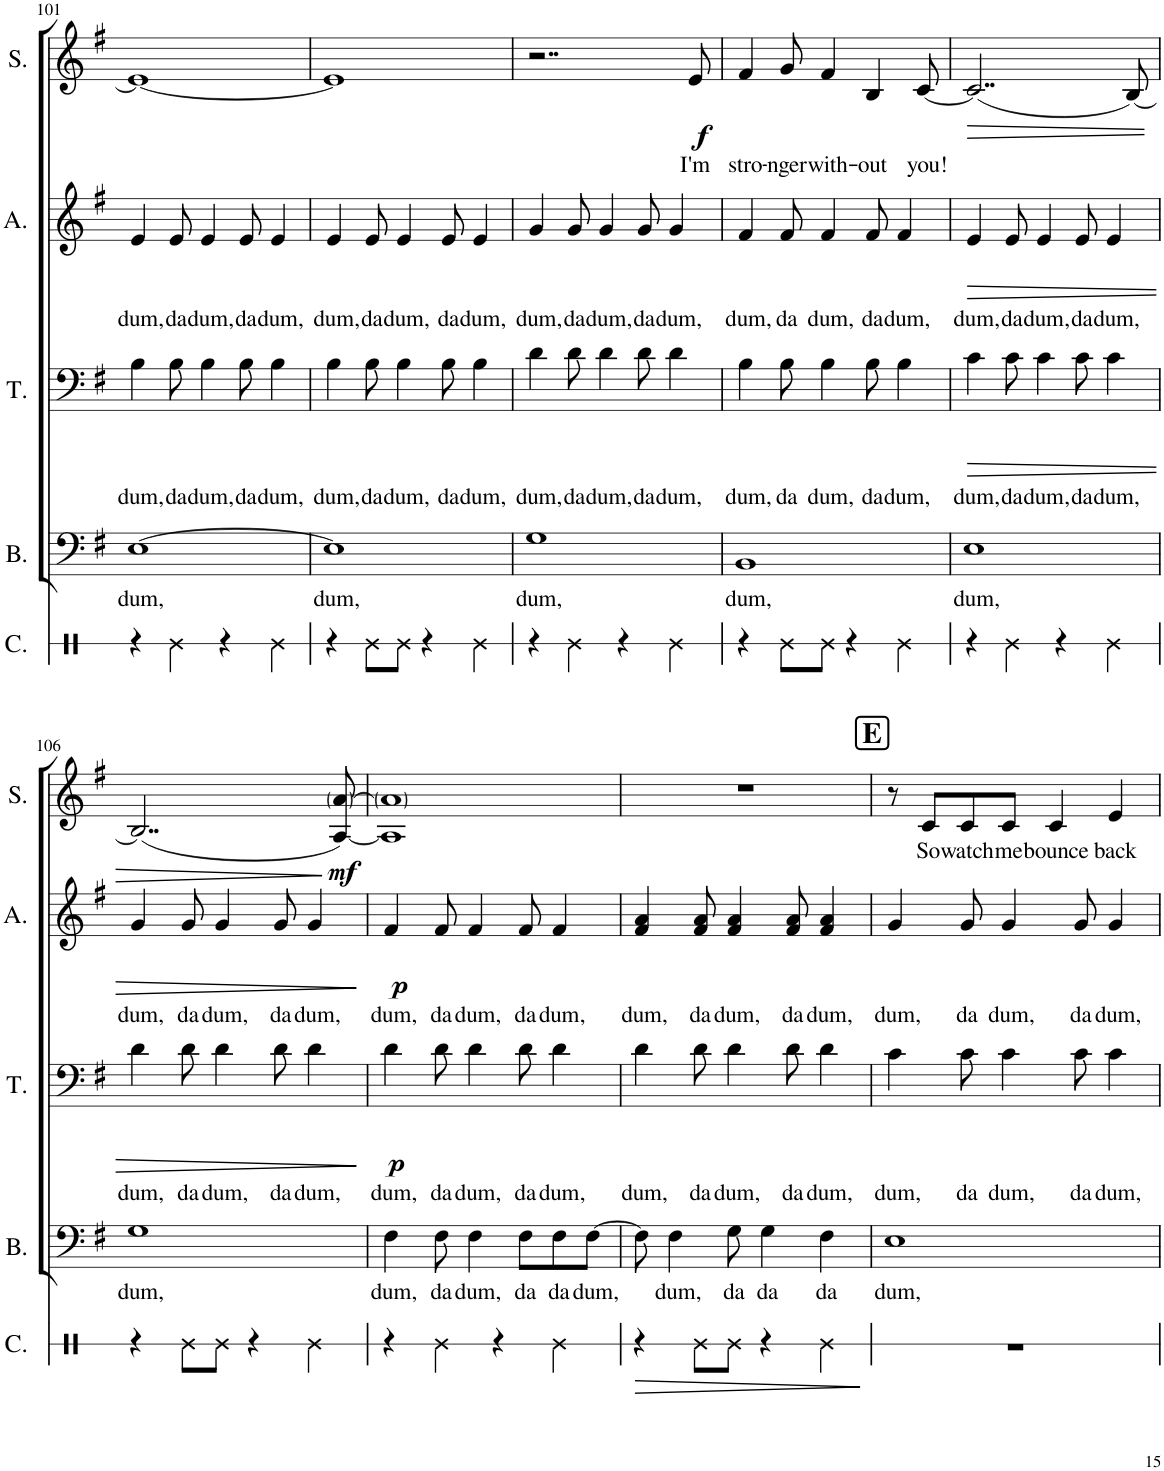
**kern	**dynam	**kern	**text	**kern	**text	**dynam	**kern	**text	**dynam	**kern	**text	**dynam
*part5	*part5	*part4	*part4	*part3	*part3	*part3	*part2	*part2	*part2	*part1	*part1	*part1
*staff5	*staff5	*staff4	*staff4	*staff3	*staff3	*staff3	*staff2	*staff2	*staff2	*staff1	*staff1	*staff1
*I"Claps	*	*I"Bass	*	*I"Tenor	*	*	*I"Alto	*	*	*I"Soprano	*	*
*I'C.	*	*I'B.	*	*I'T.	*	*	*I'A.	*	*	*I'S.	*	*
!!LO:PB:g=z
*clefX	*	*clefF4	*	*clefF4	*	*	*clefG2	*	*	*clefG2	*	*
*k[]	*	*k[f#]	*	*k[f#]	*	*	*k[f#]	*	*	*k[f#]	*	*
*M4/4	*	*M4/4	*	*M4/4	*	*	*M4/4	*	*	*M4/4	*	*
=101	=101	=101	=101	=101	=101	=101	=101	=101	=101	=101	=101	=101
!	!	!	!LO:LY:b	!	!LO:LY:b	!	!	!LO:LY:b	!	!	!	!
4r	.	[1E	dum,	4B\	dum,	.	4e/	dum,	.	1e_	.	.
!	!	!	!	!	!LO:LY:b	!	!	!LO:LY:b	!	!	!	!
4Re\	.	.	.	8B\	da	.	8e/	da	.	.	.	.
!	!	!	!	!	!LO:LY:b	!	!	!LO:LY:b	!	!	!	!
.	.	.	.	4B\	dum,	.	4e/	dum,	.	.	.	.
4r	.	.	.	.	.	.	.	.	.	.	.	.
!	!	!	!	!	!LO:LY:b	!	!	!LO:LY:b	!	!	!	!
.	.	.	.	8B\	da	.	8e/	da	.	.	.	.
!	!	!	!	!	!LO:LY:b	!	!	!LO:LY:b	!	!	!	!
4Re\	.	.	.	4B\	dum,	.	4e/	dum,	.	.	.	.
=102	=102	=102	=102	=102	=102	=102	=102	=102	=102	=102	=102	=102
!	!	!	!LO:LY:b	!	!LO:LY:b	!	!	!LO:LY:b	!	!	!	!
4r	.	1E]	dum,	4B\	dum,	.	4e/	dum,	.	1e]	.	.
!	!	!	!	!	!LO:LY:b	!	!	!LO:LY:b	!	!	!	!
8Re\L	.	.	.	8B\	da	.	8e/	da	.	.	.	.
!	!	!	!	!	!LO:LY:b	!	!	!LO:LY:b	!	!	!	!
8Re\J	.	.	.	4B\	dum,	.	4e/	dum,	.	.	.	.
4r	.	.	.	.	.	.	.	.	.	.	.	.
!	!	!	!	!	!LO:LY:b	!	!	!LO:LY:b	!	!	!	!
.	.	.	.	8B\	da	.	8e/	da	.	.	.	.
!	!	!	!	!	!LO:LY:b	!	!	!LO:LY:b	!	!	!	!
4Re\	.	.	.	4B\	dum,	.	4e/	dum,	.	.	.	.
=103	=103	=103	=103	=103	=103	=103	=103	=103	=103	=103	=103	=103
!	!	!	!LO:LY:b	!	!LO:LY:b	!	!	!LO:LY:b	!	!	!	!
4r	.	1G	dum,	4d\	dum,	.	4g/	dum,	.	2..r	.	.
!	!	!	!	!	!LO:LY:b	!	!	!LO:LY:b	!	!	!	!
4Re\	.	.	.	8d\	da	.	8g/	da	.	.	.	.
!	!	!	!	!	!LO:LY:b	!	!	!LO:LY:b	!	!	!	!
.	.	.	.	4d\	dum,	.	4g/	dum,	.	.	.	.
4r	.	.	.	.	.	.	.	.	.	.	.	.
!	!	!	!	!	!LO:LY:b	!	!	!LO:LY:b	!	!	!	!
.	.	.	.	8d\	da	.	8g/	da	.	.	.	.
!	!	!	!	!	!LO:LY:b	!	!	!LO:LY:b	!	!	!	!
4Re\	.	.	.	4d\	dum,	.	4g/	dum,	.	.	.	.
!	!	!	!	!	!	!	!	!	!	!	!LO:LY:b	!LO:DY:b
.	.	.	.	.	.	.	.	.	.	8e/	I'm	f
=104	=104	=104	=104	=104	=104	=104	=104	=104	=104	=104	=104	=104
!	!	!	!LO:LY:b	!	!LO:LY:b	!	!	!LO:LY:b	!	!	!LO:LY:b	!
4r	.	1BB	dum,	4B\	dum,	.	4f#/	dum,	.	4f#/	stro-	.
!	!	!	!	!	!LO:LY:b	!	!	!LO:LY:b	!	!	!LO:LY:b	!
8Re\L	.	.	.	8B\	da	.	8f#/	da	.	8g/	-nger	.
!	!	!	!	!	!LO:LY:b	!	!	!LO:LY:b	!	!	!LO:LY:b	!
8Re\J	.	.	.	4B\	dum,	.	4f#/	dum,	.	4f#/	with-	.
4r	.	.	.	.	.	.	.	.	.	.	.	.
!	!	!	!	!	!LO:LY:b	!	!	!LO:LY:b	!	!	!LO:LY:b	!
.	.	.	.	8B\	da	.	8f#/	da	.	4B/	-out	.
!	!	!	!	!	!LO:LY:b	!	!	!LO:LY:b	!	!	!	!
4Re\	.	.	.	4B\	dum,	.	4f#/	dum,	.	.	.	.
!	!	!	!	!	!	!	!	!	!	!	!LO:LY:b	!
.	.	.	.	.	.	.	.	.	.	[8c/	you!	.
=105	=105	=105	=105	=105	=105	=105	=105	=105	=105	=105	=105	=105
!	!	!	!LO:LY:b	!	!LO:LY:b	!LO:HP:b	!	!LO:LY:b	!LO:HP:b	!	!	!LO:HP:b
4r	.	1E	dum,	4c\	dum,	>	4e/	dum,	>	(2..c/]	.	>
!	!	!	!	!	!LO:LY:b	!	!	!LO:LY:b	!	!	!	!
4Re\	.	.	.	8c\	da	.	8e/	da	.	.	.	.
!	!	!	!	!	!LO:LY:b	!	!	!LO:LY:b	!	!	!	!
.	.	.	.	4c\	dum,	.	4e/	dum,	.	.	.	.
4r	.	.	.	.	.	.	.	.	.	.	.	.
!	!	!	!	!	!LO:LY:b	!	!	!LO:LY:b	!	!	!	!
.	.	.	.	8c\	da	.	8e/	da	.	.	.	.
!	!	!	!	!	!LO:LY:b	!	!	!LO:LY:b	!	!	!	!
4Re\	.	.	.	4c\	dum,	.	4e/	dum,	.	.	.	.
.	.	.	.	.	.	.	.	.	.	[8B/)	.	.
!!LO:LB:g=z
=106	=106	=106	=106	=106	=106	=106	=106	=106	=106	=106	=106	=106
!	!	!	!LO:LY:b	!	!LO:LY:b	!	!	!LO:LY:b	!	!	!	!
4r	.	1G	dum,	4d\	dum,	.	4g/	dum,	.	(2..B/]	.	.
!	!	!	!	!	!LO:LY:b	!	!	!LO:LY:b	!	!	!	!
8Re\L	.	.	.	8d\	da	.	8g/	da	.	.	.	.
!	!	!	!	!	!LO:LY:b	!	!	!LO:LY:b	!	!	!	!
8Re\J	.	.	.	4d\	dum,	.	4g/	dum,	.	.	.	.
4r	.	.	.	.	.	.	.	.	.	.	.	.
!	!	!	!	!	!LO:LY:b	!	!	!LO:LY:b	!	!	!	!
.	.	.	.	8d\	da	.	8g/	da	.	.	.	.
!	!	!	!	!	!LO:LY:b	!	!	!LO:LY:b	!	!	!	!
4Re\	.	.	.	4d\	dum,	.	4g/	dum,	.	.	.	.
!	!	!	!	!	!	!	!	!	!	!	!	!LO:DY:n=1:b
.	.	.	.	.	.	.	.	.	.	[8A/ [8a/)	.	] mf
.	.	.	.	.	.	]	.	.	]	.	.	.
=107	=107	=107	=107	=107	=107	=107	=107	=107	=107	=107	=107	=107
!	!	!	!LO:LY:b	!	!LO:LY:b	!LO:DY:b	!	!LO:LY:b	!LO:DY:b	!	!	!
4r	.	4F#\	dum,	4d\	dum,	p	4f#/	dum,	p	1A] 1a]	.	.
!	!	!	!LO:LY:b	!	!LO:LY:b	!	!	!LO:LY:b	!	!	!	!
4Re\	.	8F#\	da	8d\	da	.	8f#/	da	.	.	.	.
!	!	!	!LO:LY:b	!	!LO:LY:b	!	!	!LO:LY:b	!	!	!	!
.	.	4F#\	dum,	4d\	dum,	.	4f#/	dum,	.	.	.	.
4r	.	.	.	.	.	.	.	.	.	.	.	.
!	!	!	!LO:LY:b	!	!LO:LY:b	!	!	!LO:LY:b	!	!	!	!
.	.	8F#\L	da	8d\	da	.	8f#/	da	.	.	.	.
!	!	!	!LO:LY:b	!	!LO:LY:b	!	!	!LO:LY:b	!	!	!	!
4Re\	.	8F#\	da	4d\	dum,	.	4f#/	dum,	.	.	.	.
!	!	!	!LO:LY:b	!	!	!	!	!	!	!	!	!
.	.	[8F#\J	dum,	.	.	.	.	.	.	.	.	.
=108	=108	=108	=108	=108	=108	=108	=108	=108	=108	=108	=108	=108
!	!LO:HP:b	!	!	!	!LO:LY:b	!	!	!LO:LY:b	!	!	!	!
4r	>	8F#\]	.	4d\	dum,	.	4f#/ 4a/	dum,	.	1r	.	.
!	!	!	!LO:LY:b	!	!	!	!	!	!	!	!	!
.	.	4F#\	dum,	.	.	.	.	.	.	.	.	.
!	!	!	!	!	!LO:LY:b	!	!	!LO:LY:b	!	!	!	!
8Re\L	.	.	.	8d\	da	.	8f#/ 8a/	da	.	.	.	.
!	!	!	!LO:LY:b	!	!LO:LY:b	!	!	!LO:LY:b	!	!	!	!
8Re\J	.	8G\	da	4d\	dum,	.	4f#/ 4a/	dum,	.	.	.	.
!	!	!	!LO:LY:b	!	!	!	!	!	!	!	!	!
4r	.	4G\	da	.	.	.	.	.	.	.	.	.
!	!	!	!	!	!LO:LY:b	!	!	!LO:LY:b	!	!	!	!
.	.	.	.	8d\	da	.	8f#/ 8a/	da	.	.	.	.
!	!	!	!LO:LY:b	!	!LO:LY:b	!	!	!LO:LY:b	!	!	!	!
4Re\	.	4F#\	da	4d\	dum,	.	4f#/ 4a/	dum,	.	.	.	.
.	]	.	.	.	.	.	.	.	.	.	.	.
!!LO:REH:place=s1:a:B:cj:fs=14:t=E
=109	=109	=109	=109	=109	=109	=109	=109	=109	=109	=109	=109	=109
!	!	!	!LO:LY:b	!	!LO:LY:b	!	!	!LO:LY:b	!	!	!	!
1r	.	1E	dum,	4c\	dum,	.	4g/	dum,	.	8r	.	.
!	!	!	!	!	!	!	!	!	!	!	!LO:LY:b	!
.	.	.	.	.	.	.	.	.	.	8c/L	So	.
!	!	!	!	!	!LO:LY:b	!	!	!LO:LY:b	!	!	!LO:LY:b	!
.	.	.	.	8c\	da	.	8g/	da	.	8c/	watch	.
!	!	!	!	!	!LO:LY:b	!	!	!LO:LY:b	!	!	!LO:LY:b	!
.	.	.	.	4c\	dum,	.	4g/	dum,	.	8c/J	me	.
!	!	!	!	!	!	!	!	!	!	!	!LO:LY:b	!
.	.	.	.	.	.	.	.	.	.	4c/	bounce	.
!	!	!	!	!	!LO:LY:b	!	!	!LO:LY:b	!	!	!	!
.	.	.	.	8c\	da	.	8g/	da	.	.	.	.
!	!	!	!	!	!LO:LY:b	!	!	!LO:LY:b	!	!	!LO:LY:b	!
.	.	.	.	4c\	dum,	.	4g/	dum,	.	4e/	back	.
=	=	=	=	=	=	=	=	=	=	=	=	=
*-	*-	*-	*-	*-	*-	*-	*-	*-	*-	*-	*-	*-
